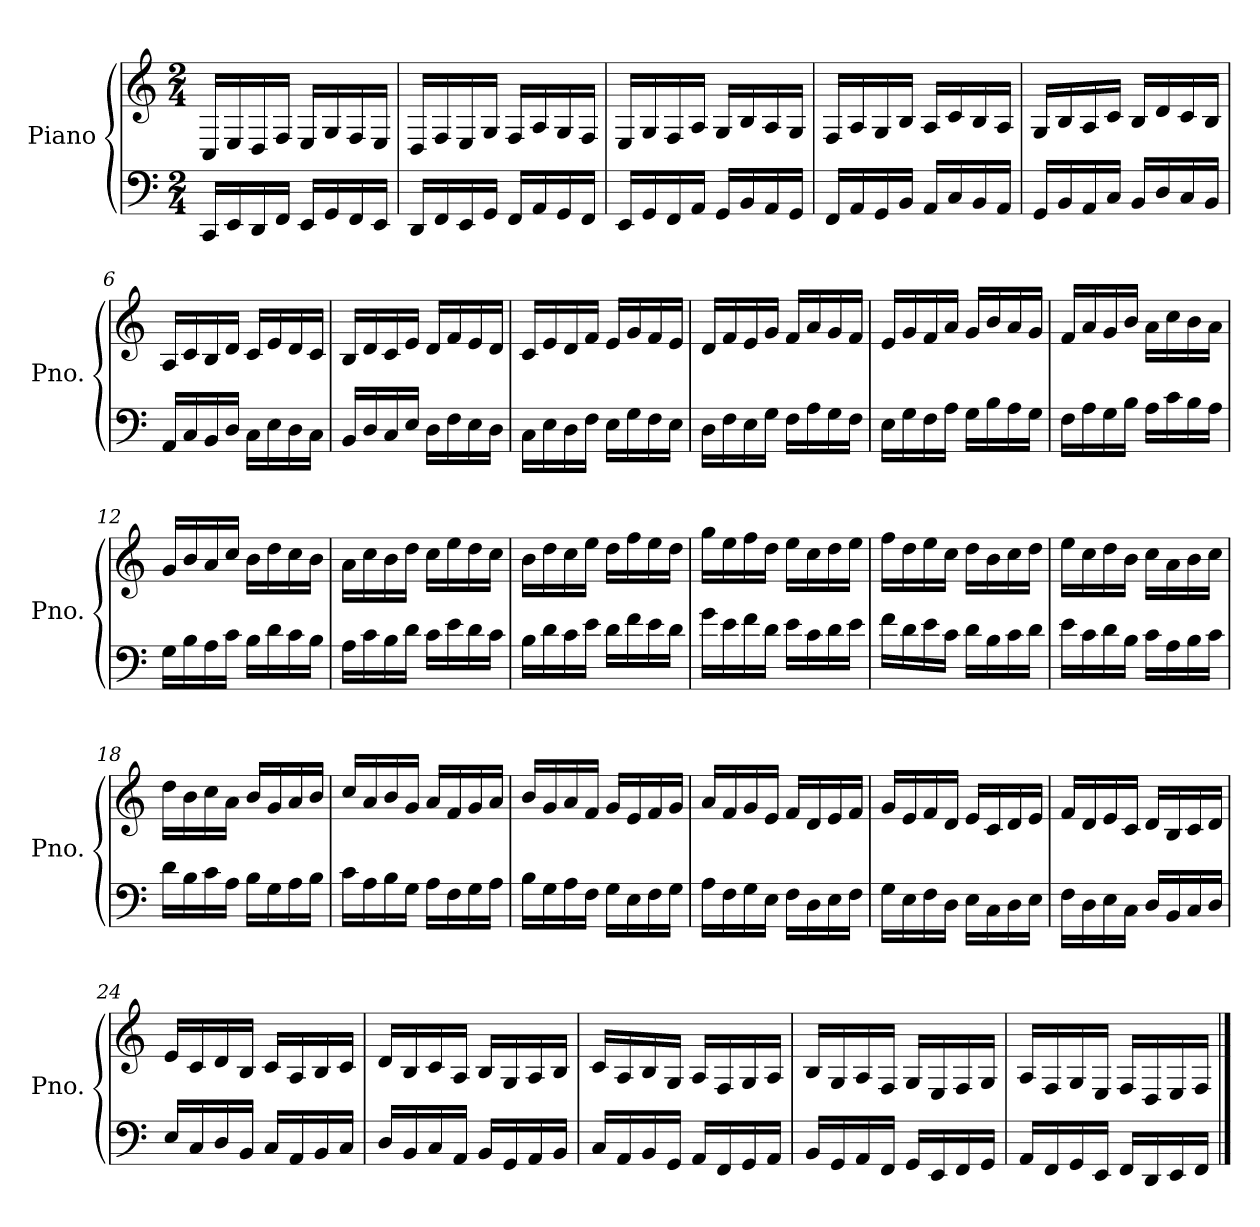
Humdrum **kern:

**kern	**kern
*part1	*part1
*staff2	*staff1
*I"Piano	*
*I'Pno.	*
*clefF4	*clefG2
*k[]	*k[]
*M2/4	*M2/4
*MM80	*MM80
=1	=1
16CC</LL	16C/LL
16EE</	16E/
16DD</	16D/
16FF</JJ	16F/JJ
16EE</LL	16E/LL
16GG</	16G/
16FF</	16F/
16EE</JJ	16E/JJ
=2	=2
16DD</LL	16D/LL
16FF</	16F/
16EE</	16E/
16GG</JJ	16G/JJ
16FF</LL	16F/LL
16AA</	16A/
16GG</	16G/
16FF</JJ	16F/JJ
=3	=3
16EE</LL	16E/LL
16GG</	16G/
16FF</	16F/
16AA</JJ	16A/JJ
16GG</LL	16G/LL
16BB</	16B/
16AA</	16A/
16GG</JJ	16G/JJ
=4	=4
16FF</LL	16F/LL
16AA</	16A/
16GG</	16G/
16BB</JJ	16B/JJ
16AA</LL	16A/LL
16C</	16c/
16BB</	16B/
16AA</JJ	16A/JJ
!!LO:LB:g=z
=5	=5
16GG</LL	16G/LL
16BB</	16B/
16AA</	16A/
16C</JJ	16c/JJ
16BB</LL	16B/LL
16D</	16d/
16C</	16c/
16BB</JJ	16B/JJ
=6	=6
16AA</LL	16A/LL
16C</	16c/
16BB</	16B/
16D</JJ	16d/JJ
16C<\LL	16c/LL
16E<\	16e/
16D<\	16d/
16C<\JJ	16c/JJ
=7	=7
16BB</LL	16B/LL
16D</	16d/
16C</	16c/
16E</JJ	16e/JJ
16D<\LL	16d/LL
16F<\	16f/
16E<\	16e/
16D<\JJ	16d/JJ
=8	=8
16C<\LL	16c/LL
16E<\	16e/
16D<\	16d/
16F<\JJ	16f/JJ
16E<\LL	16e/LL
16G<\	16g/
16F<\	16f/
16E<\JJ	16e/JJ
=9	=9
16D<\LL	16d/LL
16F<\	16f/
16E<\	16e/
16G<\JJ	16g/JJ
16F<\LL	16f/LL
16A<\	16a/
16G<\	16g/
16F<\JJ	16f/JJ
!!LO:LB:g=z
=10	=10
16E<\LL	16e/LL
16G<\	16g/
16F<\	16f/
16A<\JJ	16a/JJ
16G<\LL	16g/LL
16B<\	16b/
16A<\	16a/
16G<\JJ	16g/JJ
=11	=11
16F<\LL	16f/LL
16A<\	16a/
16G<\	16g/
16B<\JJ	16b/JJ
16A<\LL	16a\LL
16c<\	16cc\
16B<\	16b\
16A<\JJ	16a\JJ
=12	=12
16G<\LL	16g/LL
16B<\	16b/
16A<\	16a/
16c<\JJ	16cc/JJ
16B<\LL	16b\LL
16d<\	16dd\
16c<\	16cc\
16B<\JJ	16b\JJ
=13	=13
16A<\LL	16a\LL
16c<\	16cc\
16B<\	16b\
16d<\JJ	16dd\JJ
16c<\LL	16cc\LL
16e<\	16ee\
16d<\	16dd\
16c<\JJ	16cc\JJ
=14	=14
16B<\LL	16b\LL
16d<\	16dd\
16c<\	16cc\
16e<\JJ	16ee\JJ
16d<\LL	16dd\LL
16f<\	16ff\
16e<\	16ee\
16d<\JJ	16dd\JJ
!!LO:LB:g=z
=15	=15
16g<\LL	16gg\LL
16e<\	16ee\
16f<\	16ff\
16d<\JJ	16dd\JJ
16e<\LL	16ee\LL
16c<\	16cc\
16d<\	16dd\
16e<\JJ	16ee\JJ
=16	=16
16f<\LL	16ff\LL
16d<\	16dd\
16e<\	16ee\
16c<\JJ	16cc\JJ
16d<\LL	16dd\LL
16B<\	16b\
16c<\	16cc\
16d<\JJ	16dd\JJ
=17	=17
16e<\LL	16ee\LL
16c<\	16cc\
16d<\	16dd\
16B<\JJ	16b\JJ
16c<\LL	16cc\LL
16A<\	16a\
16B<\	16b\
16c<\JJ	16cc\JJ
=18	=18
16d<\LL	16dd\LL
16B<\	16b\
16c<\	16cc\
16A<\JJ	16a\JJ
16B<\LL	16b/LL
16G<\	16g/
16A<\	16a/
16B<\JJ	16b/JJ
=19	=19
16c<\LL	16cc/LL
16A<\	16a/
16B<\	16b/
16G<\JJ	16g/JJ
16A<\LL	16a/LL
16F<\	16f/
16G<\	16g/
16A<\JJ	16a/JJ
!!LO:LB:g=z
=20	=20
16B<\LL	16b/LL
16G<\	16g/
16A<\	16a/
16F<\JJ	16f/JJ
16G<\LL	16g/LL
16E<\	16e/
16F<\	16f/
16G<\JJ	16g/JJ
=21	=21
16A<\LL	16a/LL
16F<\	16f/
16G<\	16g/
16E<\JJ	16e/JJ
16F<\LL	16f/LL
16D<\	16d/
16E<\	16e/
16F<\JJ	16f/JJ
=22	=22
16G<\LL	16g/LL
16E<\	16e/
16F<\	16f/
16D<\JJ	16d/JJ
16E<\LL	16e/LL
16C<\	16c/
16D<\	16d/
16E<\JJ	16e/JJ
=23	=23
16F<\LL	16f/LL
16D<\	16d/
16E<\	16e/
16C<\JJ	16c/JJ
16D</LL	16d/LL
16BB</	16B/
16C</	16c/
16D</JJ	16d/JJ
=24	=24
16E</LL	16e/LL
16C</	16c/
16D</	16d/
16BB</JJ	16B/JJ
16C</LL	16c/LL
16AA</	16A/
16BB</	16B/
16C</JJ	16c/JJ
!!LO:LB:g=z
=25	=25
16D</LL	16d/LL
16BB</	16B/
16C</	16c/
16AA</JJ	16A/JJ
16BB</LL	16B/LL
16GG</	16G/
16AA</	16A/
16BB</JJ	16B/JJ
=26	=26
16C</LL	16c/LL
16AA</	16A/
16BB</	16B/
16GG</JJ	16G/JJ
16AA</LL	16A/LL
16FF</	16F/
16GG</	16G/
16AA</JJ	16A/JJ
=27	=27
16BB</LL	16B/LL
16GG</	16G/
16AA</	16A/
16FF</JJ	16F/JJ
16GG</LL	16G/LL
16EE</	16E/
16FF</	16F/
16GG</JJ	16G/JJ
=28	=28
16AA</LL	16A/LL
16FF</	16F/
16GG</	16G/
16EE</JJ	16E/JJ
16FF</LL	16F/LL
16DD</	16D/
16EE</	16E/
16FF</JJ	16F/JJ
==	==
*-	*-
